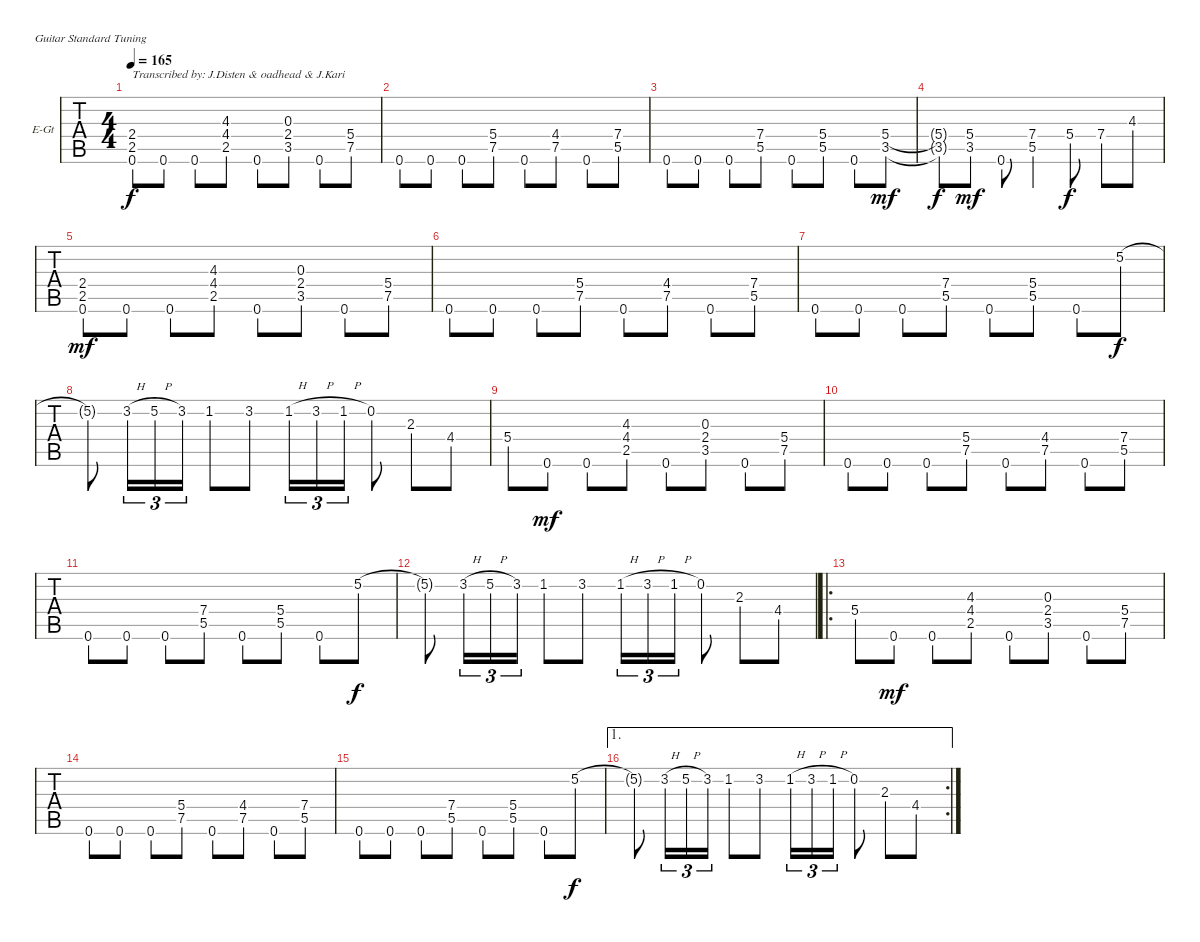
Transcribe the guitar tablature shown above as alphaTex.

\bracketExtendMode groupsimilarinstruments
\firstSystemTrackNameOrientation horizontal
\otherSystemsTrackNameOrientation horizontal
\track ("Guitar 1 (Lead) Marcel" "E-Gt") {instrument distortionguitar}
\staff {tabs}
\tuning (E4 B3 G3 D3 A2 E2)
\ts (4 4)
\beaming (8 2 2 2 2)
\tempo 165
\clef g2
\ks c
(2.4 2.5 0.6).8{txt "Transcribed by: J.Disten & oadhead & J.Kari" dy f instrument distortionguitar} 0.6.8 0.6.8 (4.3 4.4 2.5).8 0.6.8 (0.3 2.4 3.5).8 0.6.8 (5.4 7.5).8 |
0.6.8 0.6.8 0.6.8 (5.4 7.5).8 0.6.8 (4.4 7.5).8 0.6.8 (7.4 5.5).8 |
0.6.8 0.6.8 0.6.8 (7.4 5.5).8 0.6.8 (5.4 5.5).8 0.6.8 (5.4 3.5).8{dy mf} |
(5.4{t} 3.5{t}).8{dy f} (5.4 3.5).8{dy mf} 0.6.8 (7.4 5.5).4 5.4.8{dy f} 7.4.8 4.3.8 |
(2.4 2.5 0.6).8{dy mf} 0.6.8 0.6.8 (4.3 4.4 2.5).8 0.6.8 (0.3 2.4 3.5).8 0.6.8 (5.4 7.5).8 |
0.6.8 0.6.8 0.6.8 (5.4 7.5).8 0.6.8 (4.4 7.5).8 0.6.8 (7.4 5.5).8 |
0.6.8 0.6.8 0.6.8 (7.4 5.5).8 0.6.8 (5.4 5.5).8 0.6.8 5.2.8{dy f} |
5.2{t}.8 3.2{h}.16{tu (3 2)} 5.2{h}.16{tu (3 2)} 3.2.16{tu (3 2)} 1.2.8 3.2.8 1.2{h}.16{tu (3 2)} 3.2{h}.16{tu (3 2)} 1.2{h}.16{tu (3 2)} 0.2.8 2.3.8 4.4.8 |
5.4.8 0.6.8{dy mf} 0.6.8 (4.3 4.4 2.5).8 0.6.8 (0.3 2.4 3.5).8 0.6.8 (5.4 7.5).8 |
0.6.8 0.6.8 0.6.8 (5.4 7.5).8 0.6.8 (4.4 7.5).8 0.6.8 (7.4 5.5).8 |
0.6.8 0.6.8 0.6.8 (7.4 5.5).8 0.6.8 (5.4 5.5).8 0.6.8 5.2.8{dy f} |
5.2{t}.8 3.2{h}.16{tu (3 2)} 5.2{h}.16{tu (3 2)} 3.2.16{tu (3 2)} 1.2.8 3.2.8 1.2{h}.16{tu (3 2)} 3.2{h}.16{tu (3 2)} 1.2{h}.16{tu (3 2)} 0.2.8 2.3.8 4.4.8 |
\ro
5.4.8 0.6.8{dy mf} 0.6.8 (4.3 4.4 2.5).8 0.6.8 (0.3 2.4 3.5).8 0.6.8 (5.4 7.5).8 |
0.6.8 0.6.8 0.6.8 (5.4 7.5).8 0.6.8 (4.4 7.5).8 0.6.8 (7.4 5.5).8 |
0.6.8 0.6.8 0.6.8 (7.4 5.5).8 0.6.8 (5.4 5.5).8 0.6.8 5.2.8{dy f} |
\ae 1
\rc 2
5.2{t}.8 3.2{h}.16{tu (3 2)} 5.2{h}.16{tu (3 2)} 3.2.16{tu (3 2)} 1.2.8 3.2.8 1.2{h}.16{tu (3 2)} 3.2{h}.16{tu (3 2)} 1.2{h}.16{tu (3 2)} 0.2.8 2.3.8 4.4.8
